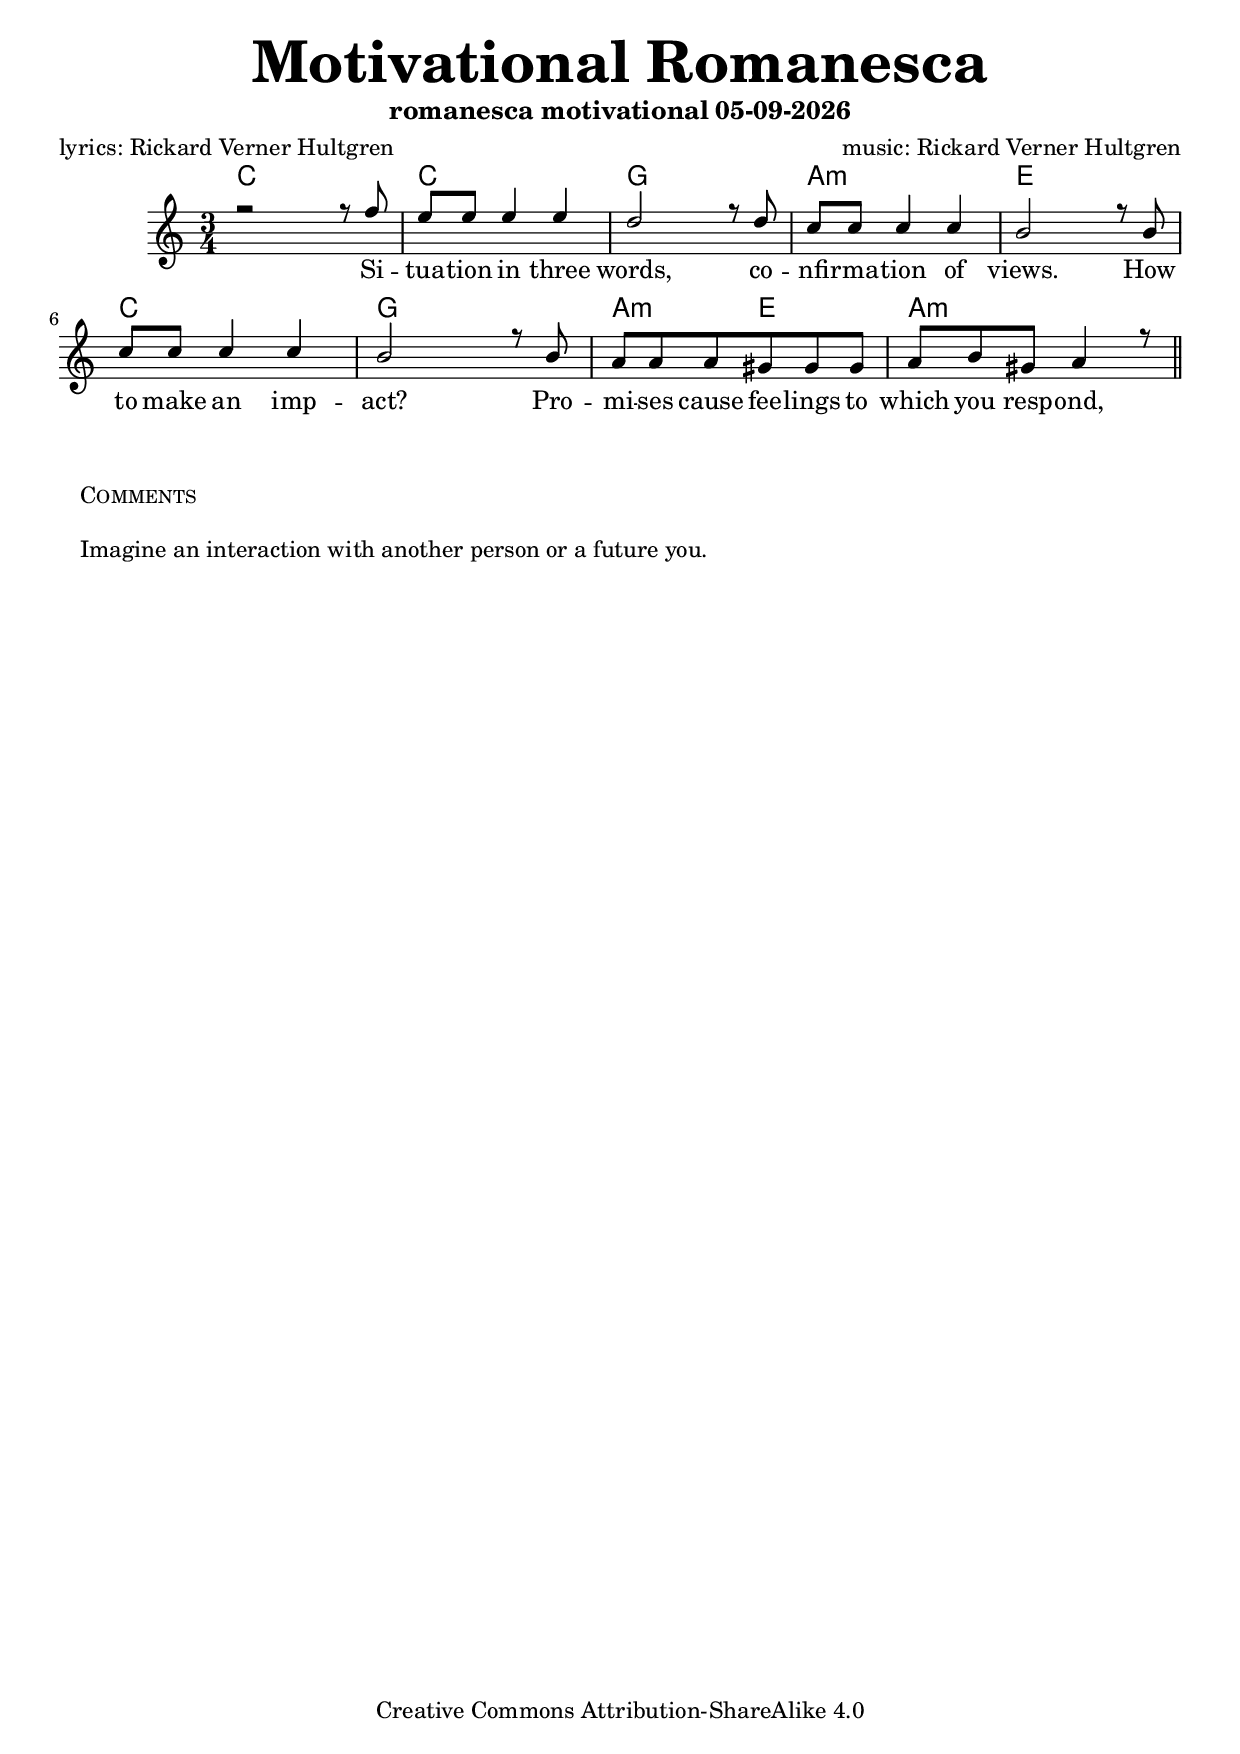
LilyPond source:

%%
%%Copyright 2018 Rickard Verner Hultgren
%%Redistribution and use in source and binary forms, with or without modification, are permitted provided that the following conditions are met:
%%1. Redistributions of source code must retain the above copyright notice, this list of conditions and the following disclaimer.
%%2. Redistributions in binary form must reproduce the above copyright notice, this list of conditions and the following disclaimer in the documentation and/or other materials provided with the distribution.
%%THIS SOFTWARE IS PROVIDED BY THE COPYRIGHT HOLDERS AND CONTRIBUTORS "AS IS" AND ANY EXPRESS OR IMPLIED WARRANTIES, INCLUDING, BUT NOT LIMITED TO, THE IMPLIED WARRANTIES OF MERCHANTABILITY AND FITNESS FOR A PARTICULAR PURPOSE ARE DISCLAIMED. IN NO EVENT SHALL THE COPYRIGHT HOLDER OR CONTRIBUTORS BE LIABLE FOR ANY DIRECT, INDIRECT, INCIDENTAL, SPECIAL, EXEMPLARY, OR CONSEQUENTIAL DAMAGES (INCLUDING, BUT NOT LIMITED TO, PROCUREMENT OF SUBSTITUTE GOODS OR SERVICES; LOSS OF USE, DATA, OR PROFITS; OR BUSINESS INTERRUPTION) HOWEVER CAUSED AND ON ANY THEORY OF LIABILITY, WHETHER IN CONTRACT, STRICT LIABILITY, OR TORT (INCLUDING NEGLIGENCE OR OTHERWISE) ARISING IN ANY WAY OUT OF THE USE OF THIS SOFTWARE, EVEN IF ADVISED OF THE POSSIBILITY OF SUCH DAMAGE.


\version "2.18.2"
 
%%\include "svenska.ly"
%%\include "english.ly"

swing = \mark \markup { 
  \line \general-align #Y #DOWN { 
  \score { \new Staff \with {
    fontSize = #-2
    \override StaffSymbol #'line-count = #0 
    \override VerticalAxisGroup #'Y-extent = #'(0 . 0)
  }
  \relative { 
    \stemUp 
    \override Score.SpacingSpanner 
      #'common-shortest-duration = #(ly:make-moment 3 16)
    \override Beam #'positions = #'(2.5 . 2.5)
  }}
  
  }
}

date = #(strftime "%d-%m-%Y" (localtime (current-time)))

italic = {
  \override Lyrics.LyricText.font-shape = #'italic
  
}

bold = {

  \override Lyrics.LyricText.font-series = #'bold
}

normal = {
  \revert Lyrics.LyricText.font-shape
  \revert Lyrics.LyricText.font-series
}


\header {
  title = \markup {  \fontsize #4"Motivational Romanesca"}
  subtitle = \markup {  "romanesca motivational" \date }
  poet = "lyrics: Rickard Verner Hultgren"
  composer = "music: Rickard Verner Hultgren"
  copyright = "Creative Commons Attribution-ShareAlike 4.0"
}

keyTime = { \key c \major \time 3/4 }
ManualOneVoiceOneMusic = \relative c' {

      
  		%r2 r4 r8 d'8
  		r2 r8 f'8
  		e8 e8 e4 e 
                d2 r8 d8
                c8 c8 c4 c
                b2 r8 b8
                %b2 r8 b8
		c8 c8 c4 c
		%b2.
		b2 r8 b8
		a8 a a gis gis gis
                a b gis a4 r8 ||

        	
		
}


ManualTwoTwoMusic = \relative c {
 <b d f g>1 <c d f a >1  <c e g>1 <b d f g>1 <c e g>1 <c e g>1 <c e g>1 <c e g>1 <c d f a>1 <c d f a>1 <c e g>1 <c e g>1 \bar ":|"
}



\layout {
  \context {
    \Score
    proportionalNotationDuration = #(ly:make-moment 1 4)
    
  }
}

\score {
  <<  % PianoStaff and Pedal Staff must be simultaneous
    \new PianoStaff <<
      \chords { c2. c2. g2. a2.:m e2. c2. g2. a4.:m e4. a2.:m}
      \new Staff = "ManualOne" <<
\textLengthOn
s1*6^\markup {  }
\keyTime  % set key and time signature
        \clef "treble"
        \new Voice {
          \swing
          \voiceOne
         
          \ManualOneVoiceOneMusic
          \bar "||"
        }
        \addlyrics {
        Si -- tua -- tion in three words, co -- nfi -- rma -- tion of views. How to make an imp -- act? Pro -- mi -- ses cause fee -- lings to which you resp -- ond,
        What I praise and blame, de -- ter -- mines the fair roles. See dares, mu -- tua -- lize, and re -- ass -- ay what to do first.
        [Name]'s role is to ---. The fair goal is to ---. Cre -- ate a win win game. Re -- ass -- ay what to do first.
        } 
      >>  % end ManualOne Staff context
      %%\new Staff = "ManualTwo" \with {

      
      %%} <<
      %%  \keyTime
      %%  \clef "bass"
      %%  \new Voice {
      %%    \ManualTwoTwoMusic
      %%   \bar "||"
      %%  }
       
      %%>>   % end ManualTwo Staff context
      
    >>
>>    
\layout {}
\midi {\tempo 4 = 90}
}
    
    




#(define-markup-list-command (paragraph layout props args) (markup-list?)
  (interpret-markup-list layout props
   (make-justified-lines-markup-list (cons (make-hspace-markup 2) args))))

\markuplist {
    \vspace #2
    \paragraph { \smallCaps{Comments}}
    \vspace #.75
    \paragraph {Imagine an interaction with another person or a future you.}
  }
